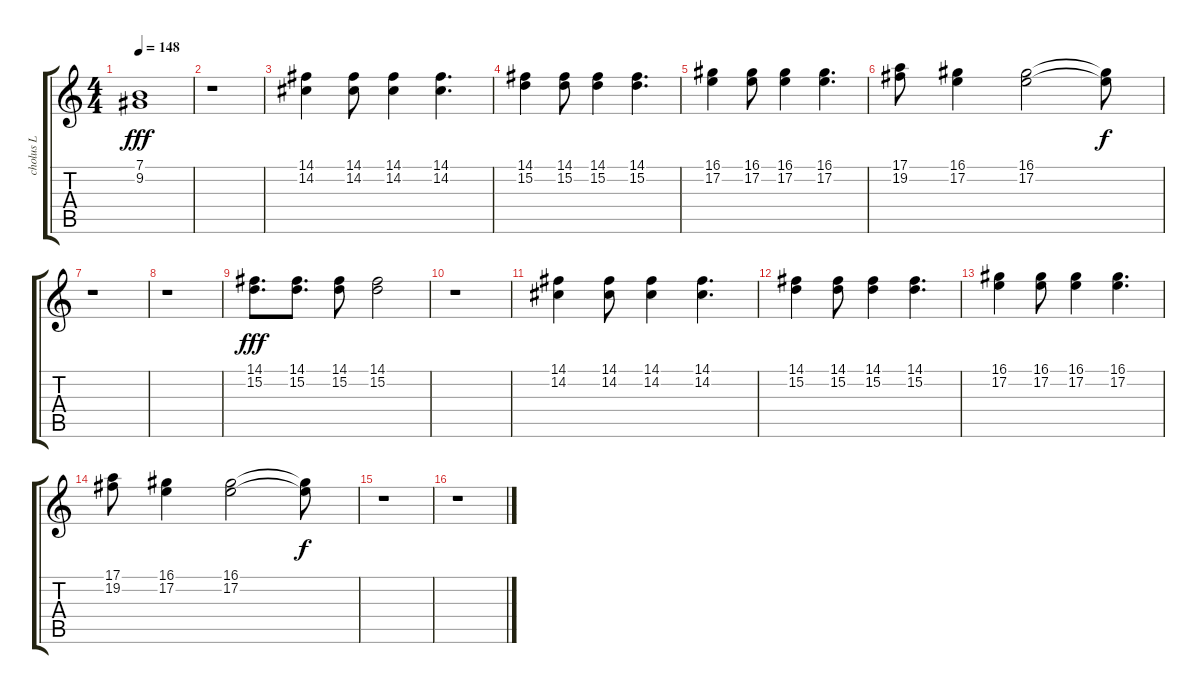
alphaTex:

\track ("cholus L" "cholus L") {instrument synthvoice}
\staff {score tabs}
\tuning (E4 B3 G3 D3 A2 E2) {hide}
\ts (4 4)
\tempo 148
\clef g2
\ks c
(7.1 9.2).1{dy fff balance 8} |
r.1 |
(14.1 14.2).4 (14.1 14.2).8 (14.1 14.2).4 (14.1 14.2).4{d} |
(14.1 15.2).4 (14.1 15.2).8 (14.1 15.2).4 (14.1 15.2).4{d} |
(16.1 17.2).4 (16.1 17.2).8 (16.1 17.2).4 (16.1 17.2).4{d} |
(17.1 19.2).8 (16.1 17.2).4 (16.1 17.2).2 (16.1{t} 17.2{t}).8{dy f} |
r.1 |
r.1 |
(14.1 15.2).8{d dy fff} (14.1 15.2).8{d} (14.1 15.2).8 (14.1 15.2).2 |
r.1 |
(14.1 14.2).4 (14.1 14.2).8 (14.1 14.2).4 (14.1 14.2).4{d} |
(14.1 15.2).4 (14.1 15.2).8 (14.1 15.2).4 (14.1 15.2).4{d} |
(16.1 17.2).4 (16.1 17.2).8 (16.1 17.2).4 (16.1 17.2).4{d} |
(17.1 19.2).8 (16.1 17.2).4 (16.1 17.2).2 (16.1{t} 17.2{t}).8{dy f} |
r.1 |
r.1
